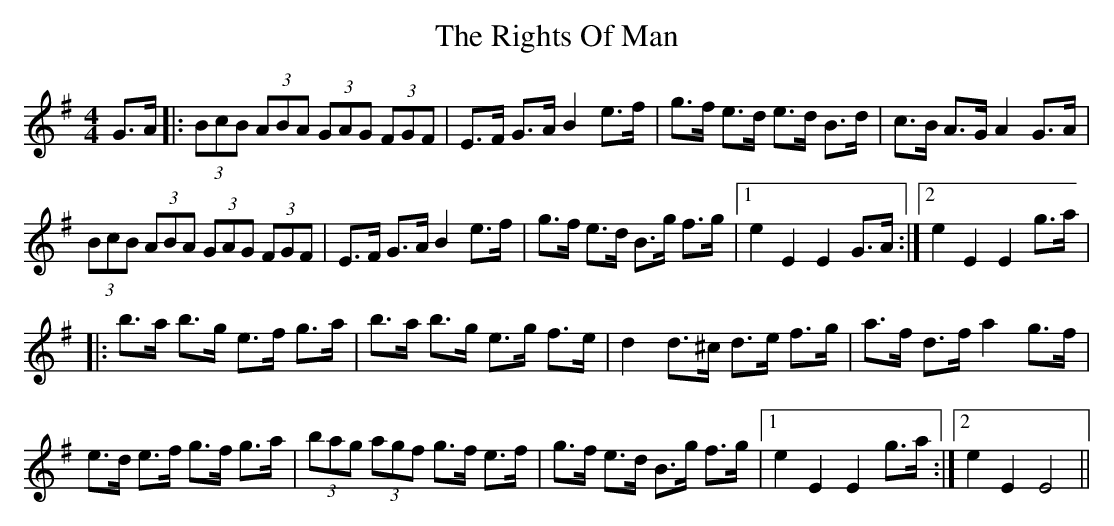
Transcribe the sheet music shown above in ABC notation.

X:1
T:Rights Of Man, The
M:4/4
L:1/8
K:Em
G>A |: (3BcB (3ABA (3GAG (3FGF | E>F G>A B2 e>f | g>f e>d e>d B>d | c>B A>G A2 G>A |
(3BcB (3ABA (3GAG (3FGF | E>F G>A B2 e>f | g>f e>d B>g f>g |1 e2 E2 E2 G>A :|2 e2 E2 E2 g>a |
|: b>a b>g e>f g>a | b>a b>g e>g f>e | d2 d>^c d>e f>g | a>f d>f a2 g>f |
e>d e>f g>f g>a | (3bag (3agf g>f e>f | g>f e>d B>g f>g |1 e2 E2 E2 g>a :|2 e2 E2 E4 ||
